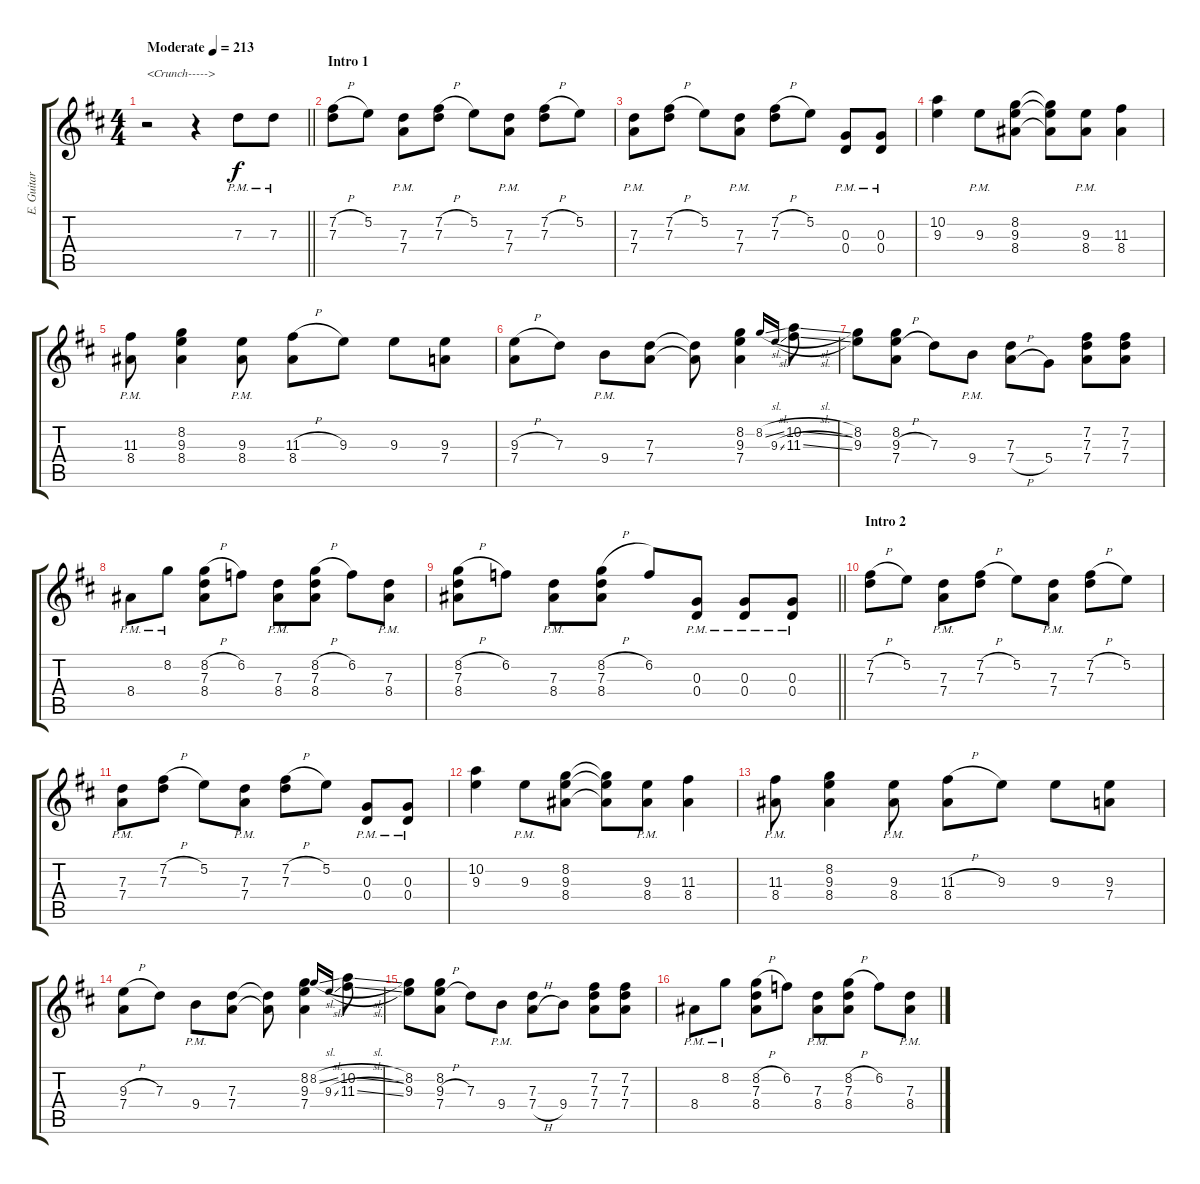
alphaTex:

\track ("E. Guitar I" "E. Guitar ") {instrument overdrivenguitar}
\staff {score tabs}
\tuning (E4 B3 G3 D3 A2 E2) {hide}
\ts (4 4)
\tempo (213 "Moderate")
\clef g2
\barLineRight lightlight
\ks d
r.2{txt "<Crunch----->" dy f instrument overdrivenguitar} r.4 7.3{pm}.8 7.3{pm}.8 |
\section ("" "Intro 1")
(7.2{h} 7.3).8 5.2.8 (7.3{pm} 7.4{pm}).8 (7.2{h} 7.3).8 5.2.8 (7.3{pm} 7.4{pm}).8 (7.2{h} 7.3).8 5.2.8 |
(7.3{pm} 7.4{pm}).8 (7.2{h} 7.3).8 5.2.8 (7.3{pm} 7.4{pm}).8 (7.2{h} 7.3).8 5.2.8 (0.3{pm} 0.4{pm}).8 (0.3{pm} 0.4{pm}).8 |
(10.2 9.3).4 9.3{pm}.8 (8.2 9.3 8.4).8 (8.2{t} 9.3{t} 8.4{t}).8 (9.3{pm} 8.4{pm}).8 (11.3 8.4).4 |
(11.3{pm} 8.4{pm}).8 (8.2 9.3 8.4).4 (9.3{pm} 8.4{pm}).8 (11.3{h} 8.4).8 9.3.8 9.3.8 (9.3 7.4).8 |
(9.3{h} 7.4).8 7.3.8 9.4{pm}.8 (7.3 7.4).8 (7.3{t} 7.4{t}).8 (8.2 9.3 7.4).4 8.2{sl}.16{gr onbeat} 9.3{sl}.16{gr onbeat} (10.2{sl} 11.3{sl}).8 |
(8.2 9.3).8 (8.2 9.3{h} 7.4).8 7.3.8 9.4{pm}.8 (7.3 7.4{h}).8 5.4.8 (7.2 7.3 7.4).8 (7.2 7.3 7.4).8 |
8.4{pm}.8 8.2{pm}.8 (8.2{h} 7.3 8.4).8 6.2.8 (7.3{pm} 8.4{pm}).8 (8.2{h} 7.3 8.4).8 6.2.8 (7.3{pm} 8.4{pm}).8 |
\barLineRight lightlight
(8.2{h} 7.3 8.4).8 6.2.8 (7.3{pm} 8.4{pm}).8 (8.2{h} 7.3 8.4).8 6.2.8 (0.3{pm} 0.4{pm}).8 (0.3{pm} 0.4{pm}).8 (0.3{pm} 0.4{pm}).8 |
\section ("" "Intro 2")
(7.2{h} 7.3).8{balance 16} 5.2.8 (7.3{pm} 7.4{pm}).8 (7.2{h} 7.3).8 5.2.8 (7.3{pm} 7.4{pm}).8 (7.2{h} 7.3).8 5.2.8 |
(7.3{pm} 7.4{pm}).8 (7.2{h} 7.3).8 5.2.8 (7.3{pm} 7.4{pm}).8 (7.2{h} 7.3).8 5.2.8 (0.3{pm} 0.4{pm}).8 (0.3{pm} 0.4{pm}).8 |
(10.2 9.3).4 9.3{pm}.8 (8.2 9.3 8.4).8 (8.2{t} 9.3{t} 8.4{t}).8 (9.3{pm} 8.4{pm}).8 (11.3 8.4).4 |
(11.3{pm} 8.4{pm}).8 (8.2 9.3 8.4).4 (9.3{pm} 8.4{pm}).8 (11.3{h} 8.4).8 9.3.8 9.3.8 (9.3 7.4).8 |
(9.3{h} 7.4).8 7.3.8 9.4{pm}.8 (7.3 7.4).8 (7.3{t} 7.4{t}).8 (8.2 9.3 7.4).4 8.2{sl}.16{gr onbeat} 9.3{sl}.16{gr onbeat} (10.2{sl} 11.3{sl}).8 |
(8.2 9.3).8 (8.2 9.3{h} 7.4).8 7.3.8 9.4{pm}.8 (7.3 7.4{h}).8 9.4.8 (7.2 7.3 7.4).8 (7.2 7.3 7.4).8 |
8.4{pm}.8 8.2{pm}.8 (8.2{h} 7.3 8.4).8 6.2.8 (7.3{pm} 8.4{pm}).8 (8.2{h} 7.3 8.4).8 6.2.8 (7.3{pm} 8.4{pm}).8
